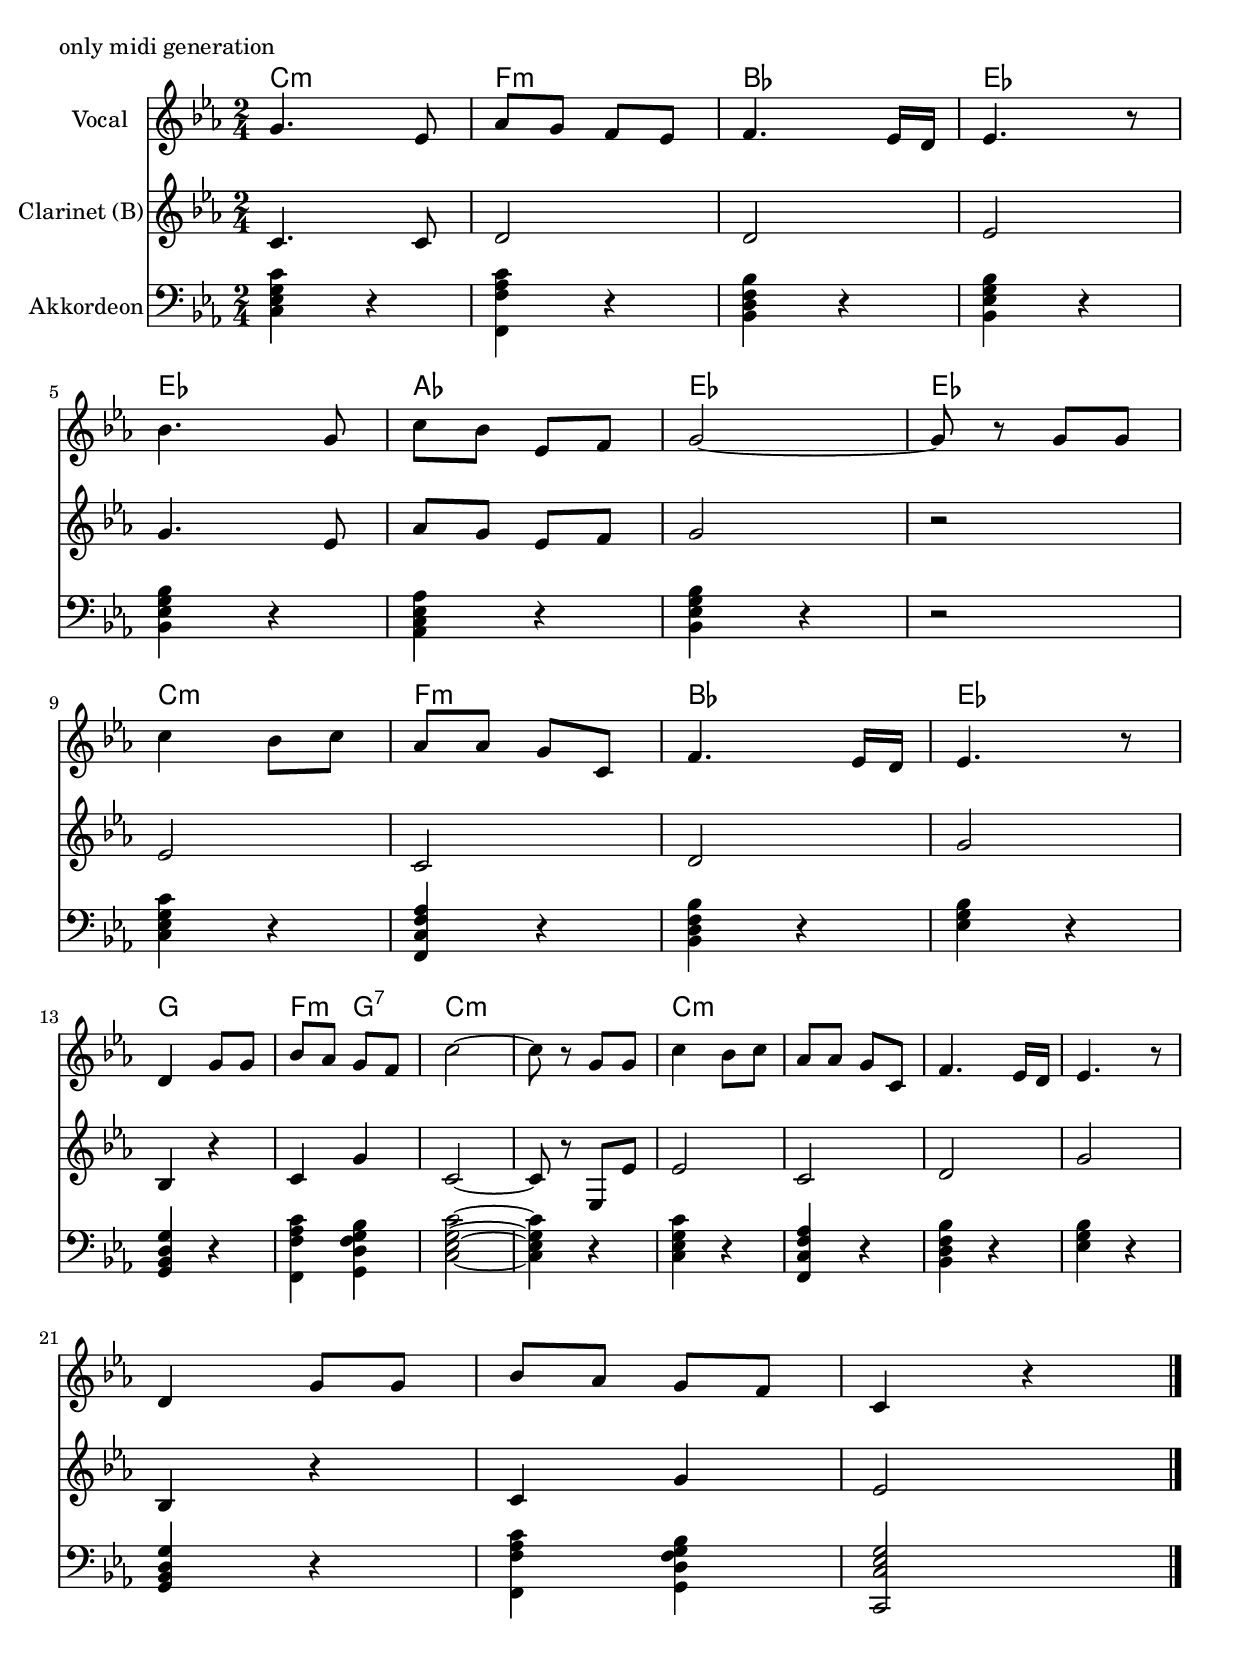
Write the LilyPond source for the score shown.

\version "2.20.0"
\version "2.20.0"

global = {
  \key c \minor
  \time 2/4
  }

voice_chords = 
  \chordmode 
    { 
    c2:m f:m bes es es as es es  c:m f:m bes es g f4:m g4:7 c1:m c2:m 
    }


voice_vocal =     
  \transpose c c' {
    \clef "treble"
    g4. es8 as g f es f4. es16 d es4. r8
    \break
    bes4. g8 c' bes es f g2~ g8 r8 g g
    \break
    
    \repeat volta 2 {
      c'4  bes8 c' as as g c f4. es16 d es4. r8
      \break
      d4 g8 g bes as g f 
      }
    \alternative {
       { c'2~ c'8 r g  g }
       { c4 r4 \bar "|."  }
      }
     
  }

voice_clarinet = 
  \transpose c c' {
    \clef "treble"
    c4. c8 d2 d2 es
    g4. es8  as8 g es f g2 r 
    \repeat volta 2 {
      es2 c  d  g  
      bes,4 r c4 g 
      }
    \alternative {
       { c2~ | c8 r es,  es }
       {es2}
       }  
   }


voice_accordion = {
  \clef "bass"

  <c es g c'>4 r   <f, c' f as> r  <bes, d f bes> r  <bes, es g bes> r
  <bes, es g bes> r <as, c es as> r <bes, es g bes> r r2
  \repeat volta 2 {
    <c es g c'>4 r <f, c f as> r  <bes, d f bes> r <es g bes> r 
    <g, bes, d g> r <f, c' f as>4 <g, bes d f g> 
    }
  \alternative {
      {<c es g c'>2~  | <c es g c'>4 r  }
      {<c, es g c>2}
    }  
  
  }


\score {
  \header { piece = "only midi generation " }
  
\unfoldRepeats { 

  <<
    \new ChordNames
      \voice_chords
      
    \new Staff \with { midiInstrument = "Violin"
      instrumentName = "Vocal" } 
      { 
      \global
      \voice_vocal
      }  
    
    \new Staff \with {
      midiInstrument = "Clarinet"
      instrumentName = "Clarinet (B)" } 
      { 
        \global
        \voice_clarinet
      }
  
    \new Staff \with {
      midiInstrument = "Acoustic Grand"
      instrumentName = "Akkordeon" }
      {
        \global
        \voice_accordion
      }
  >>
}
  \layout { }
  \midi { \tempo 4=100 }
} 
